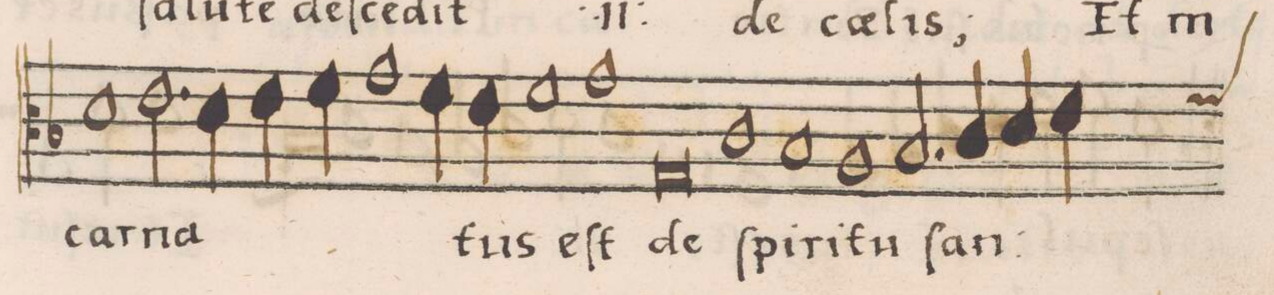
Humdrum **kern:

**kern	**text
*I"CANTVS	*
*clefC3	*
*k[b-]	*
*met(C|)	*
*M2/1	*
1d\	-car-
=83-	=83-
2.e\	-na-
4d\	.
4e\	.
4f\	.
1g\	.
=84-	=84-
4f\	.
4e\	-tus
1f\	eſt
=85-	=85-
1g\	.
0G/	de
=86-	=86-
1c\	ſpi-
=87-	=87-
1B-/	-ri-
1A/	-tu
=88-	=88-
2.B-/	ſan-
4c/	.
4d/	.
*custos:f	*
4e\	.
*-	*-
